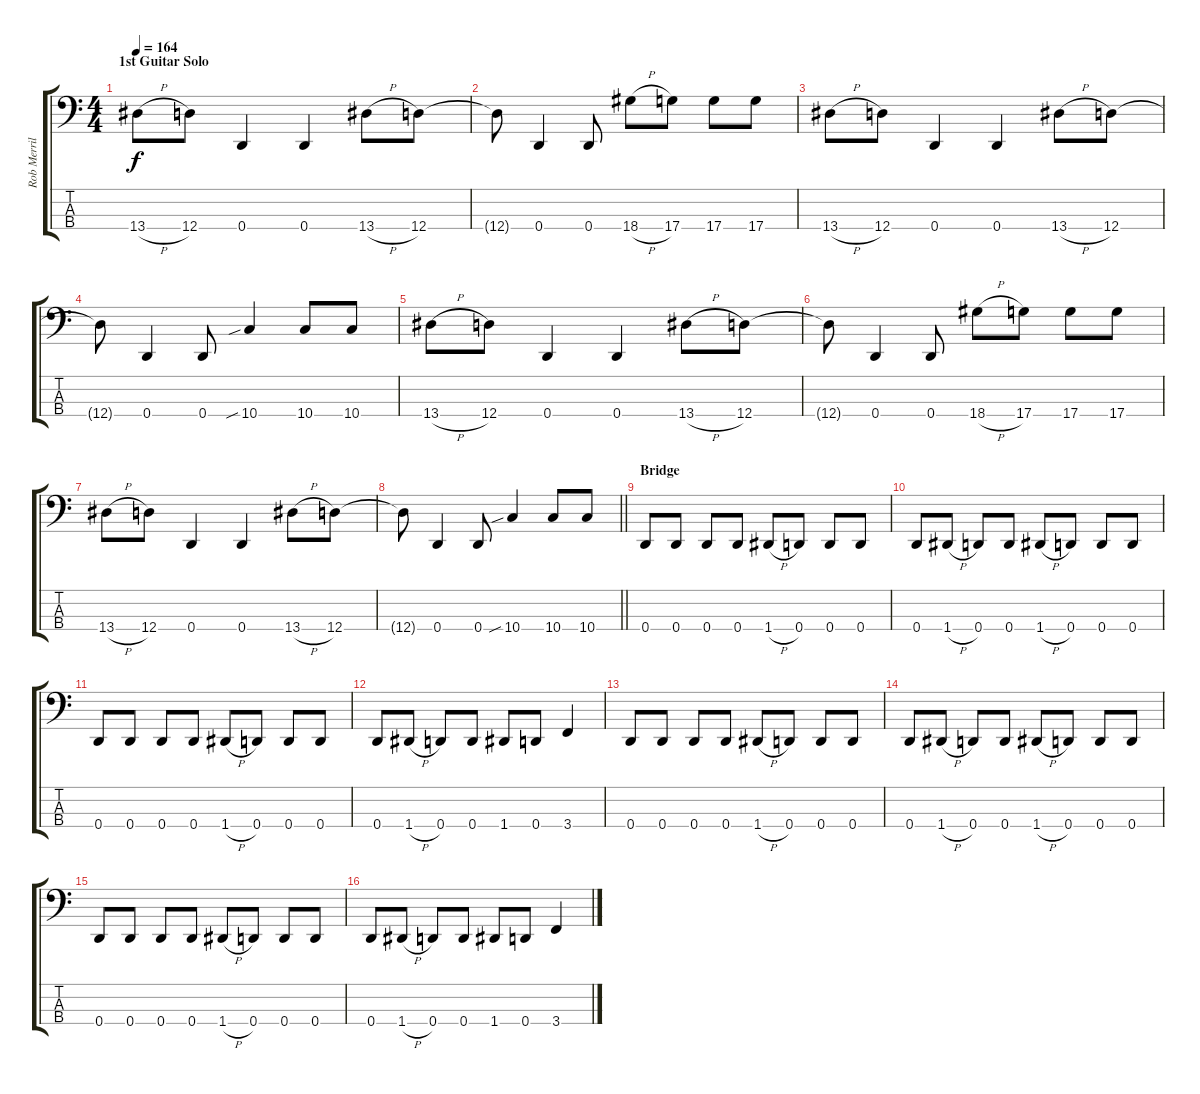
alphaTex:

\track ("Rob Merrill" "Rob Merril") {instrument electricbassfinger}
\staff {score tabs}
\tuning (G2 D2 A1 D1) {hide}
\ts (4 4)
\section ("" "1st Guitar Solo")
\tempo 164
\clef f4
\ks c
13.4{h}.8{dy f} 12.4.8 0.4.4 0.4.4 13.4{h}.8 12.4.8 |
12.4{t}.8 0.4.4 0.4.8 18.4{h}.8 17.4.8 17.4.8 17.4.8 |
13.4{h}.8 12.4.8 0.4.4 0.4.4 13.4{h}.8 12.4.8 |
12.4{t}.8 0.4.4 0.4.8 10.4{sib}.4 10.4.8 10.4.8 |
13.4{h}.8 12.4.8 0.4.4 0.4.4 13.4{h}.8 12.4.8 |
12.4{t}.8 0.4.4 0.4.8 18.4{h}.8 17.4.8 17.4.8 17.4.8 |
13.4{h}.8 12.4.8 0.4.4 0.4.4 13.4{h}.8 12.4.8 |
\barLineRight lightlight
12.4{t}.8 0.4.4 0.4.8 10.4{sib}.4 10.4.8 10.4.8 |
\section ("" "Bridge")
0.4.8 0.4.8 0.4.8 0.4.8 1.4{h}.8 0.4.8 0.4.8 0.4.8 |
0.4.8 1.4{h}.8 0.4.8 0.4.8 1.4{h}.8 0.4.8 0.4.8 0.4.8 |
0.4.8 0.4.8 0.4.8 0.4.8 1.4{h}.8 0.4.8 0.4.8 0.4.8 |
0.4.8 1.4{h}.8 0.4.8 0.4.8 1.4.8 0.4.8 3.4.4 |
0.4.8 0.4.8 0.4.8 0.4.8 1.4{h}.8 0.4.8 0.4.8 0.4.8 |
0.4.8 1.4{h}.8 0.4.8 0.4.8 1.4{h}.8 0.4.8 0.4.8 0.4.8 |
0.4.8 0.4.8 0.4.8 0.4.8 1.4{h}.8 0.4.8 0.4.8 0.4.8 |
0.4.8 1.4{h}.8 0.4.8 0.4.8 1.4.8 0.4.8 3.4.4
